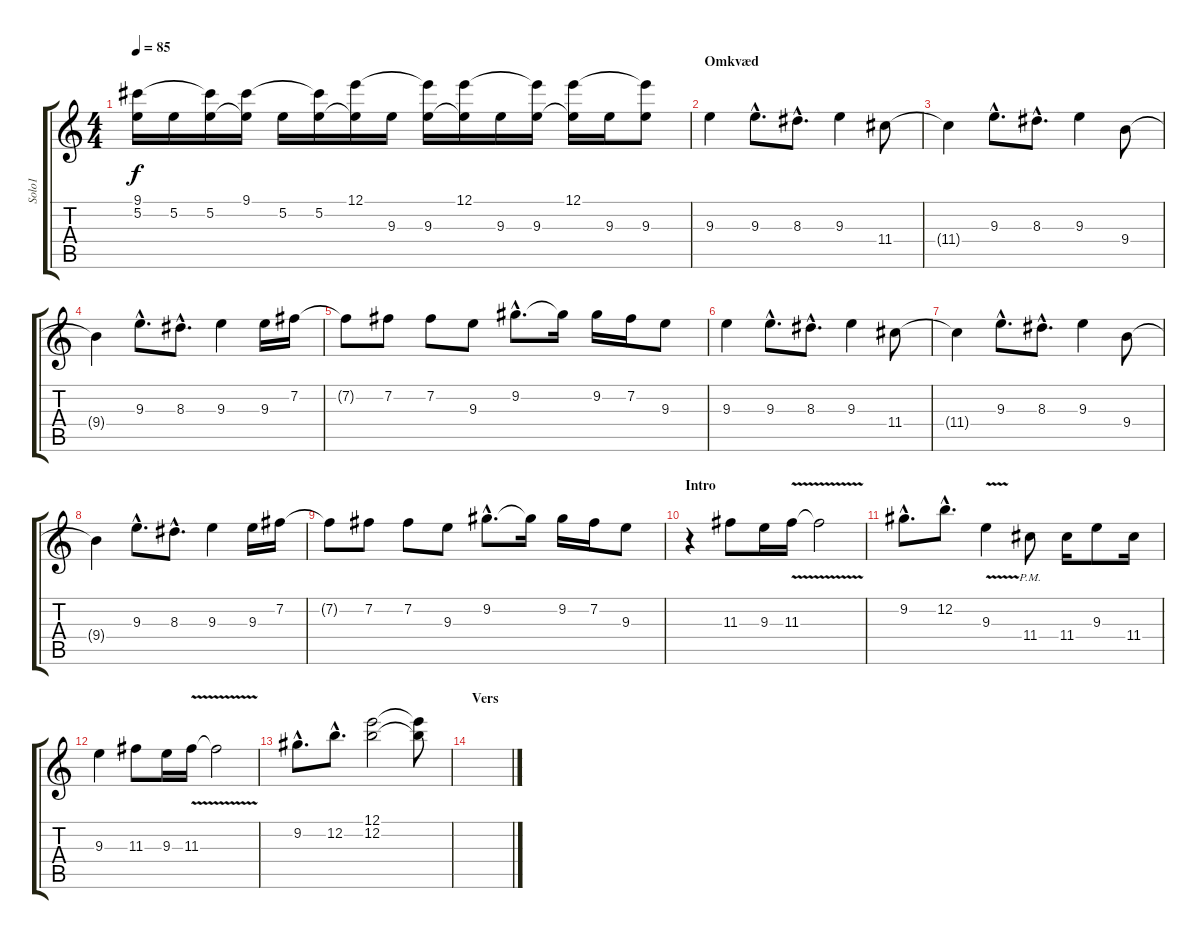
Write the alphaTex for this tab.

\track ("Solo1" "Solo1") {instrument distortionguitar}
\staff {score tabs}
\tuning (E4 B3 G3 D3 A2 E2) {hide}
\ts (4 4)
\tempo 85
\clef g2
\ks c
(9.1 5.2{t}).16{dy f} 5.2.16 (9.1{t} 5.2).16 (9.1 5.2{t}).16 5.2.16 (9.1{t} 5.2).16 (12.1 5.2{t}).16 9.3.16 (12.1{t} 9.3).16 (12.1 9.3{t}).16 9.3.16 (12.1{t} 9.3).16 (12.1 9.3{t}).16 9.3.16 (12.1{t} 9.3).8 |
\section ("" "Omkvæd")
9.3.4{volume 12 instrument distortionguitar} 9.3{hac}.8{d} 8.3{hac}.8{d} 9.3.4 11.4.8 |
11.4{t}.4 9.3{hac}.8{d} 8.3{hac}.8{d} 9.3.4 9.4.8 |
9.4{t}.4 9.3{hac}.8{d} 8.3{hac}.8{d} 9.3.4 9.3.16 7.2.16 |
7.2{t}.8 7.2.8 7.2.8 9.3.8 9.2{hac}.8{d} 9.2{t}.16 9.2.16 7.2.16 9.3.8 |
9.3.4 9.3{hac}.8{d} 8.3{hac}.8{d} 9.3.4 11.4.8 |
11.4{t}.4 9.3{hac}.8{d} 8.3{hac}.8{d} 9.3.4 9.4.8 |
9.4{t}.4 9.3{hac}.8{d} 8.3{hac}.8{d} 9.3.4 9.3.16 7.2.16 |
7.2{t}.8 7.2.8 7.2.8 9.3.8 9.2{hac}.8{d} 9.2{t}.16 9.2.16 7.2.16 9.3.8 |
\section ("" "Intro")
r.4 11.3.8 9.3.16 11.3{v}.16 11.3{t}.2 |
9.2{hac}.8{d} 12.2{hac}.8{d} 9.3{v}.4 11.4{pm}.8 11.4.16 9.3.8 11.4.16 |
9.3.4 11.3.8 9.3.16 11.3{v}.16 11.3{t}.2 |
9.2{hac}.8{d} 12.2{hac}.8{d} (12.1 12.2).2 (12.1{t} 12.2{t}).8 |
\section ("" "Vers")
